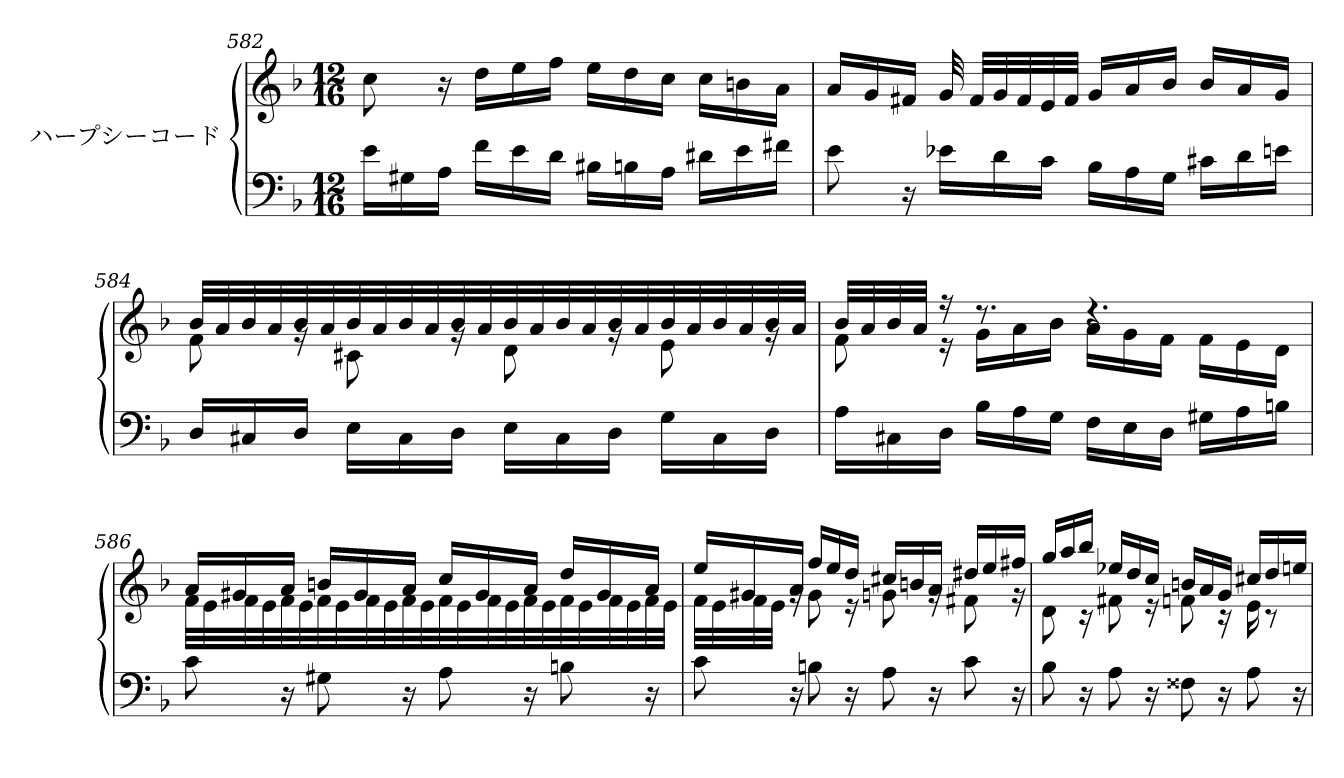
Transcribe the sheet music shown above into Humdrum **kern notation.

**kern	**kern
*part1	*part1
*staff2	*staff1
*I"ハープシーコード	*
*clefF4	*clefG2
*k[b-]	*k[b-]
*M12/16	*M12/16
=582	=582
16e\LL	8cc\
16G#X\	.
16A\JJ	16r
16f\LL	16dd\LL
16e\	16ee\
16d\JJ	16ff\JJ
16B#X\LL	16ee\LL
16Bn\	16dd\
16A\JJ	16cc\JJ
16d#X\LL	16cc\LL
16e\	16bn\
16f#X\JJ	16a\JJ
!!LO:LB:g=z
=583	=583
8e\	16a/LL
.	16g/
16r	16f#X/JJ
16e-X\LL	32g/
.	32f#/LLL
16d\	32g/
.	32f#/
16c\JJ	32e/
.	32f#/JJJ
16B-\LL	16g/LL
16A\	16a/
16G\JJ	16b-/JJ
16c#X\LL	16b-/LL
16d\	16a/
16en\JJ	16g/JJ
=584	=584
*	*^
16D/LL	32b-/LLL	8f\
.	32a/	.
16C#X/	32b-/	.
.	32a/	.
16D/JJ	32b-/	16rg
.	32a/	.
16E\LL	32b-/	8c#X\
.	32a/	.
16C#\	32b-/	.
.	32a/	.
16D\JJ	32b-/	16rg
.	32a/	.
16E\LL	32b-/	8d\
.	32a/	.
16C#\	32b-/	.
.	32a/	.
16D\JJ	32b-/	16rg
.	32a/	.
16G\LL	32b-/	8e\
.	32a/	.
16C#\	32b-/	.
.	32a/	.
16D\JJ	32b-/	16rg
.	32a/JJJ	.
!!LO:LB:g=z	!!
=585	=585	=585
16A\LL	32b-/LLL	8f\
.	32a/	.
16C#X\	32b-/	.
.	32a/JJJ	.
16D\JJ	16r	16r
16B-\LL	8.rdd	16g\LL
16A\	.	16a\
16G\JJ	.	16b-\JJ
16F\LL	4.rdd	16a\LL
16E\	.	16g\
16D\JJ	.	16f\JJ
16G#X\LL	.	16f\LL
16A\	.	16e\
16Bn\JJ	.	16d\JJ
=586	=586	=586
8c\	16a/LL	32f\LLL
.	.	32e\
.	16g#X/	32f\
.	.	32e\
16r	16a/JJ	32f\
.	.	32e\
8G#X\	16bn/LL	32f\
.	.	32e\
.	16g#/	32f\
.	.	32e\
16r	16a/JJ	32f\
.	.	32e\
8A\	16cc/LL	32f\
.	.	32e\
.	16g#/	32f\
.	.	32e\
16r	16a/JJ	32f\
.	.	32e\
8Bn\	16dd/LL	32f\
.	.	32e\
.	16g#/	32f\
.	.	32e\
16r	16a/JJ	32f\
.	.	32e\JJJ
!!LO:LB:g=z	!!
=587	=587	=587
8c\	16ee/LL	32f\LLL
.	.	32e\
.	16g#X/	32f\
.	.	32e\JJJ
16r	16a/JJ	16rg
8Bn\	16ff/LL	8g#\
.	16ee/	.
16r	16dd/JJ	16r
8A\	16cc#X/LL	8gn\
.	16bn/	.
16r	16a/JJ	16rg
8c\	16dd#X/LL	8f#X\
.	16ee/	.
16r	16ff#X/JJ	16rg
=588	=588	=588
8B-\	16gg/LL	8d\
.	16aa/	.
16r	16bb-/JJ	16r
8A\	16ee-X/LL	8f#X\
.	16dd/	.
16r	16cc/JJ	16r
8F##X\	16bn/LL	8fn\
.	16a/	.
16r	16g/JJ	16r
8A\	16cc#X/LL	16e\
.	16dd/	8r
16r	16een/JJ	.
*	*v	*v
=	=
*-	*-
